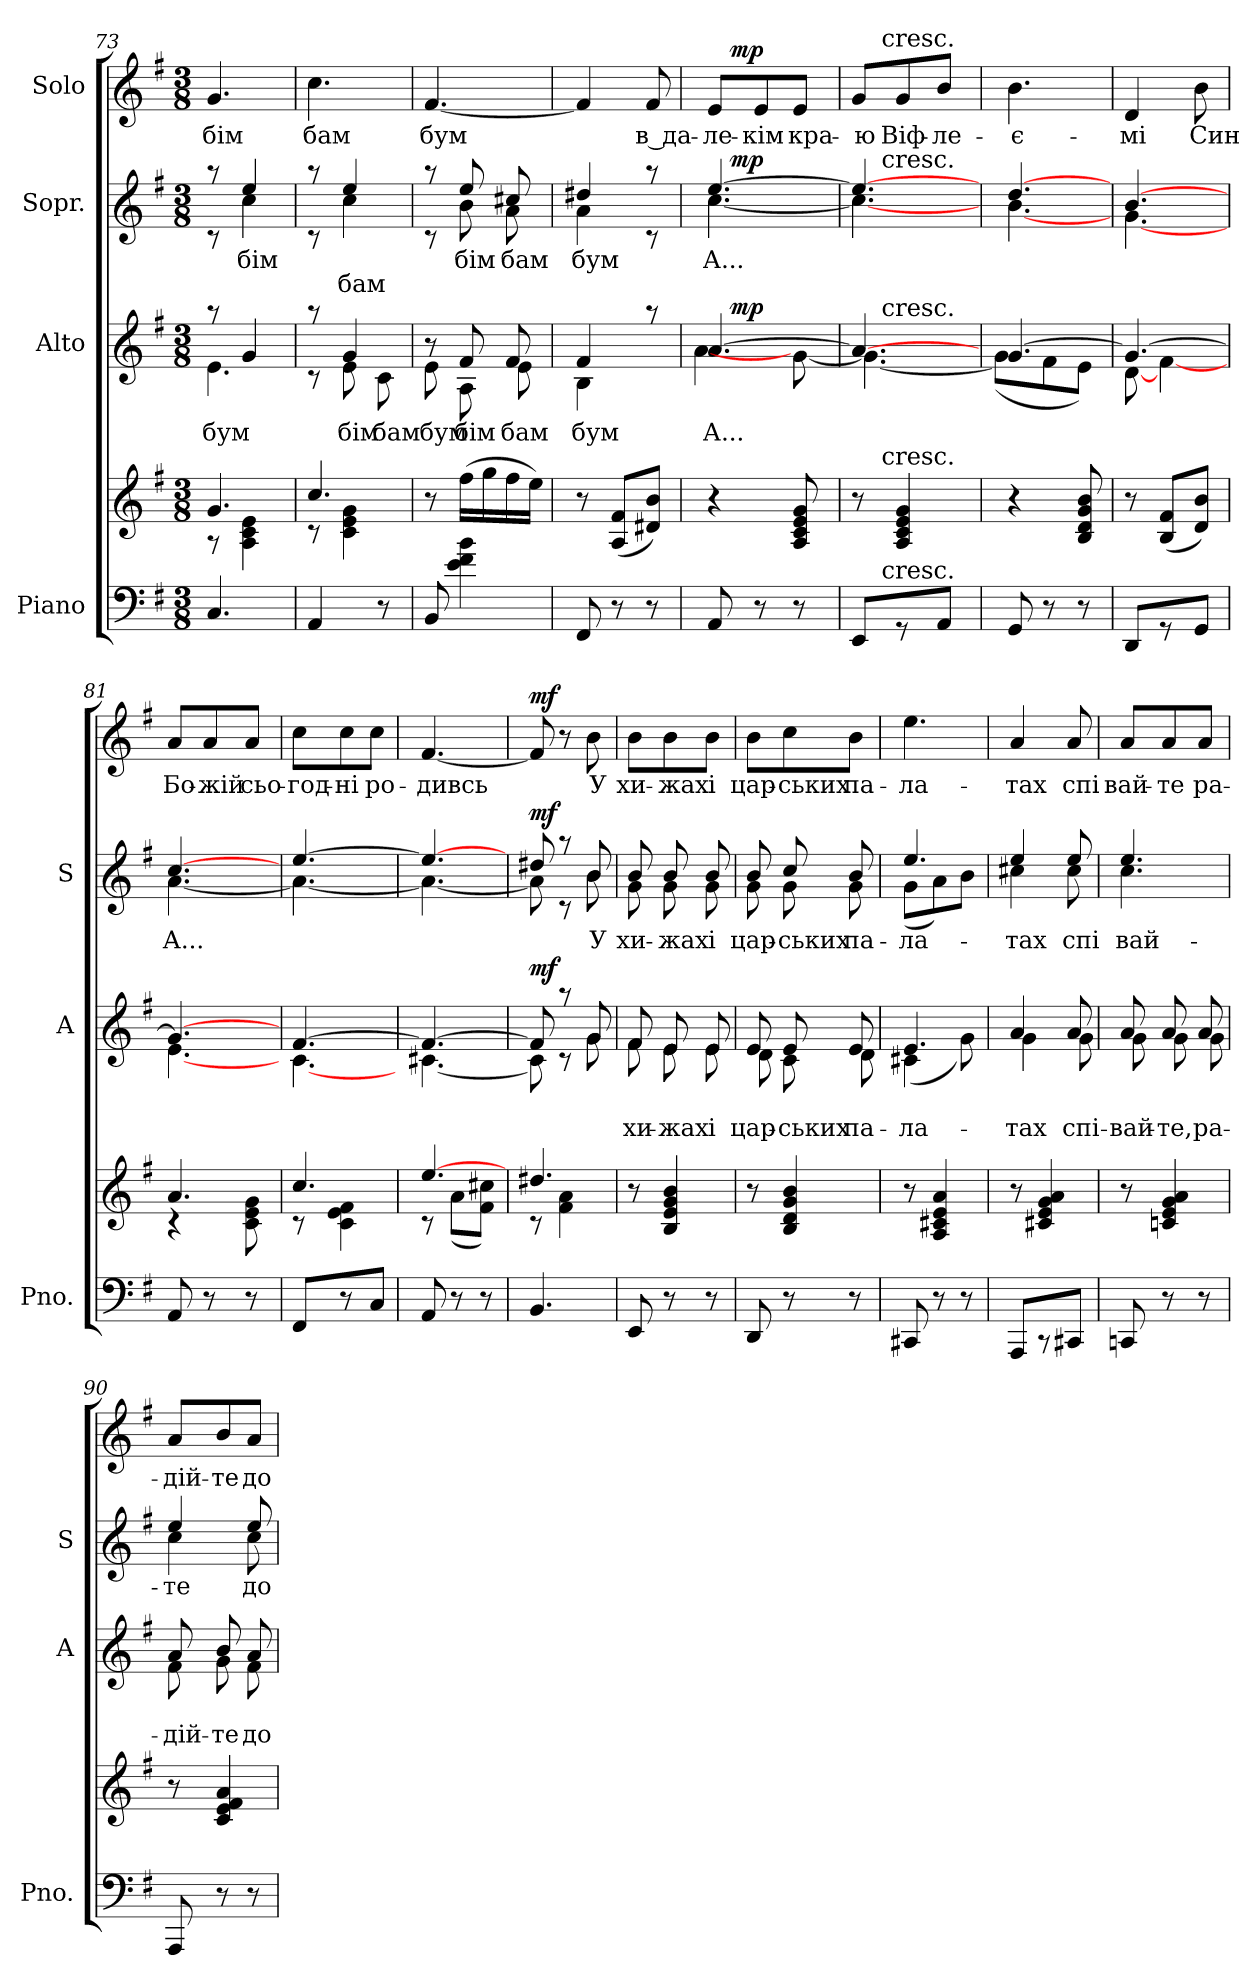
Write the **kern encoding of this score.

**kern	**kern	**dynam	**kern	**text	**text	**dynam	**kern	**text	**text	**dynam	**kern	**text	**dynam
*part4	*part4	*part4	*part3	*part3	*part3	*part3	*part2	*part2	*part2	*part2	*part1	*part1	*part1
*staff5	*staff4	*staff4/5	*staff3	*staff3	*staff3	*staff3	*staff2	*staff2	*staff2	*staff2	*staff1	*staff1	*staff1
*I"Piano	*	*	*I"Alto	*	*	*	*I"Sopr.	*	*	*	*I"Solo	*	*
*I'Pno.	*	*	*I'A	*	*	*	*I'S	*	*	*	*	*	*
!!LO:PB:g=z
*clefF4	*clefG2	*	*clefG2	*	*	*	*clefG2	*	*	*	*clefG2	*	*
*k[f#]	*k[f#]	*	*k[f#]	*	*	*	*k[f#]	*	*	*	*k[f#]	*	*
*e:	*e:	*	*e:	*	*	*	*e:	*	*	*	*e:	*	*
*M3/8	*M3/8	*	*M3/8	*	*	*	*M3/8	*	*	*	*M3/8	*	*
=73	=73	=73	=73	=73	=73	=73	=73	=73	=73	=73	=73	=73	=73
*	*^	*	*^	*	*	*	*	*	*	*	*	*	*
!	!	!	!	!	!	!LO:LY:b	!	!	!	!	!	!	!	!LO:LY:b	!
*	*	*	*	*	*	*	*	*	*^	*	*	*	*	*	*
4.C/	4.g/	8rA	.	8raa	4.e\	бум	.	.	8raa	8rc	.	.	.	4.g/	бім	.
!	!	!	!	!	!	!	!	!	!	!	!LO:LY:b	!	!	!	!	!
.	.	4A\ 4c\ 4e\	.	4g/	.	.	.	.	4ee/	4cc\	бім	.	.	.	.	.
=74	=74	=74	=74	=74	=74	=74	=74	=74	=74	=74	=74	=74	=74	=74	=74	=74
!	!	!	!	!	!	!	!	!	!	!	!	!	!	!	!LO:LY:b	!
4AA/	4.cc/	8rc	.	8raa	8rc	.	.	.	8raa	8rc	.	.	.	4.cc\	бам	.
!	!	!	!	!	!	!LO:LY:b	!	!	!	!	!	!LO:LY:b	!	!	!	!
.	.	4c\ 4e\ 4g\	.	4g/	8e\	бім	.	.	4ee/	4cc\	.	бам	.	.	.	.
!	!	!	!	!	!	!LO:LY:b	!	!	!	!	!	!	!	!	!	!
8r	.	.	.	.	8c\	бам	.	.	.	.	.	.	.	.	.	.
*	*v	*v	*	*	*	*	*	*	*	*	*	*	*	*	*	*
=75	=75	=75	=75	=75	=75	=75	=75	=75	=75	=75	=75	=75	=75	=75	=75
!	!	!	!	!	!LO:LY:b	!	!	!	!	!	!	!	!	!LO:LY:b	!
8BB/	8r	.	8ra	8e\	бум	.	.	8raa	8rc	.	.	.	[4.f#/	бум	.
!	!	!	!	!	!LO:LY:b	!	!	!	!	!LO:LY:b	!	!	!	!	!
4e\ 4f#\ 4b\	(>16ff#\LL	.	8f#/	8A\	бім	.	.	8ee/	8b\	бім	.	.	.	.	.
.	16gg\	.	.	.	.	.	.	.	.	.	.	.	.	.	.
!	!	!	!	!	!LO:LY:b	!	!	!	!	!LO:LY:b	!	!	!	!	!
.	16ff#\	.	8f#/	8e\	бам	.	.	8cc#X/	8a\	бам	.	.	.	.	.
.	16ee\JJ)	.	.	.	.	.	.	.	.	.	.	.	.	.	.
=76	=76	=76	=76	=76	=76	=76	=76	=76	=76	=76	=76	=76	=76	=76	=76
!	!	!	!	!	!LO:LY:b	!	!	!	!	!LO:LY:b	!	!	!	!	!
8FF#/	8r	.	4f#/	4B\	бум	.	.	4dd#X/	4a\	бум	.	.	4f#/]	.	.
8r	(<8A/ 8f#/L	.	.	.	.	.	.	.	.	.	.	.	.	.	.
!	!	!	!	!	!	!	!	!	!	!	!	!	!	!LO:LY:b	!
8r	8d#X/ 8b/J)	.	8raa	8ryy	.	.	.	8raa	8rc	.	.	.	8f#/	в да-	.
=77	=77	=77	=77	=77	=77	=77	=77	=77	=77	=77	=77	=77	=77	=77	=77
!	!	!	!	!	!LO:LY:b	!	!	!	!	!LO:LY:b	!	!	!	!LO:LY:b	!
*^	*^	*	*	*^	*	*	*	*	*^	*	*	*	*^	*	*
8AA/	16ryy	4r	16ryy	.	[>4.a/	[<4a\	16ryy	А...	.	.	[>4.ee/	[<4.cc\	16ryy	А...	.	.	8e/L	16ryy	-ле-	.
!	!	!	!	!LO:DY:a=2	!	!	!	!	!	!	!	!	!	!	!	!	!	!	!	!
!	!	!	!	!LO:DY:n=1:a	!	!	!	!	!	!LO:DY:a	!	!	!	!	!	!LO:DY:a	!	!	!	!LO:DY:a
.	4ryy	.	4ryy	mp mp	.	.	4ryy	.	.	mp	.	.	4ryy	.	.	mp	.	4ryy	.	mp
!	!	!	!	!	!	!	!	!	!	!	!	!	!	!	!	!	!	!	!LO:LY:b	!
8r	.	.	.	.	.	.	.	.	.	.	.	.	.	.	.	.	8e/	.	-кім	.
!	!	!	!	!	!	!	!	!	!	!	!	!	!	!	!	!	!	!	!LO:LY:b	!
8r	.	8A/ 8c/ 8e/ 8g/	.	.	.	[<8g\	.	.	.	.	.	.	.	.	.	.	8e/J	.	кра-	.
.	16ryy	.	16ryy	.	.	.	16ryy	.	.	.	.	.	16ryy	.	.	.	.	16ryy	.	.
=78	=78	=78	=78	=78	=78	=78	=78	=78	=78	=78	=78	=78	=78	=78	=78	=78	=78	=78	=78	=78
!	!	!	!	!	!	!	!	!	!	!	!	!	!	!	!	!	!	!	!LO:LY:b	!
8EE/L	16.ryy	8r	16.ryy	.	4.a/_	4.g\_	16.ryy	.	.	.	4.ee/_	4.cc\_	16.ryy	.	.	.	8g/L	16.ryy	-ю	.
!	!	!	!	!	!	!	!	!	!	!	!	!	!	!	!	!	!	!LO:TX:a:t=cresc.	!	!
!	!	!	!	!	!	!	!	!	!	!	!	!	!LO:TX:a:t=cresc.	!	!	!	!	!	!	!
!	!	!	!	!	!	!	!LO:TX:a:t=cresc.	!	!	!	!	!	!	!	!	!	!	!	!	!
!	!	!	!LO:TX:a:t=cresc.	!	!	!	!	!	!	!	!	!	!	!	!	!	!	!	!	!
!	!LO:TX:a:t=cresc.	!	!	!	!	!	!	!	!	!	!	!	!	!	!	!	!	!	!	!
.	4ryy	.	4ryy	.	.	.	4ryy	.	.	.	.	.	4ryy	.	.	.	.	4ryy	.	.
!	!	!	!	!	!	!	!	!	!	!	!	!	!	!	!	!	!	!	!LO:LY:b	!
8r	.	4A/ 4c/ 4e/ 4g/	.	.	.	.	.	.	.	.	.	.	.	.	.	.	8g/	.	Віф-	.
!	!	!	!	!	!	!	!	!	!	!	!	!	!	!	!	!	!	!	!LO:LY:b	!
8AA/J	.	.	.	.	.	.	.	.	.	.	.	.	.	.	.	.	8b/J	.	-ле-	.
.	32ryy	.	32ryy	.	.	.	32ryy	.	.	.	.	.	32ryy	.	.	.	.	32ryy	.	.
!!LO:LB:g=z
=79	=79	=79	=79	=79	=79	=79	=79	=79	=79	=79	=79	=79	=79	=79	=79	=79	=79	=79	=79	=79
!	!	!	!	!	!	!	!	!	!	!	!	!	!	!	!	!	!	!	!LO:LY:b	!
*v	*v	*	*	*	*	*v	*v	*	*	*	*	*v	*v	*	*	*	*v	*v	*	*
*	*v	*v	*	*	*	*	*	*	*	*	*	*	*	*	*	*
8GG/	4r	.	[>4.g/	(<8g\L]	.	.	.	[>4.dd/	[<4.b\	.	.	.	4.b\	-є-	.
8r	.	.	.	8f#\	.	.	.	.	.	.	.	.	.	.	.
8r	8B/ 8d/ 8g/ 8b/	.	.	8e\J)	.	.	.	.	.	.	.	.	.	.	.
=80	=80	=80	=80	=80	=80	=80	=80	=80	=80	=80	=80	=80	=80	=80	=80
!	!	!	!	!	!	!	!	!	!	!	!	!	!	!LO:LY:b	!
8DD/L	8r	.	4.g/_	[<8d\	.	.	.	[>4.b/	[<4.g\	.	.	.	4d/	-мі	.
8r	(<8B/ 8f#/L	.	.	[<4f#\	.	.	.	.	.	.	.	.	.	.	.
!	!	!	!	!	!	!	!	!	!	!	!	!	!	!LO:LY:b	!
8GG/J	8d/ 8b/J)	.	.	.	.	.	.	.	.	.	.	.	8b\	Син	.
=81	=81	=81	=81	=81	=81	=81	=81	=81	=81	=81	=81	=81	=81	=81	=81
*	*^	*	*	*	*	*	*	*	*	*	*	*	*	*	*
!	!	!	!	!	!	!	!	!	!	!	!LO:LY:b	!	!	!	!LO:LY:b	!
8AA/	4.a/	4rB	.	4.g/_	[<4.e\	.	.	.	[>4.cc/	[<4.a\	А...	.	.	8a/L	Бо-	.
!	!	!	!	!	!	!	!	!	!	!	!	!	!	!	!LO:LY:b	!
8r	.	.	.	.	.	.	.	.	.	.	.	.	.	8a/	-жій	.
!	!	!	!	!	!	!	!	!	!	!	!	!	!	!	!LO:LY:b	!
8r	.	8c\ 8e\ 8g\	.	.	.	.	.	.	.	.	.	.	.	8a/J	сьо-	.
=82	=82	=82	=82	=82	=82	=82	=82	=82	=82	=82	=82	=82	=82	=82	=82	=82
!	!	!	!	!	!	!	!	!	!	!	!	!	!	!	!LO:LY:b	!
8FF#/L	4.cc/	8rB	.	[>4.f#/	[<4.c\	.	.	.	[>4.ee/	4.a\_	.	.	.	8cc\L	-год-	.
!	!	!	!	!	!	!	!	!	!	!	!	!	!	!	!LO:LY:b	!
8r	.	4c\ 4e\ 4f#\	.	.	.	.	.	.	.	.	.	.	.	8cc\	-ні	.
!	!	!	!	!	!	!	!	!	!	!	!	!	!	!	!LO:LY:b	!
8C/J	.	.	.	.	.	.	.	.	.	.	.	.	.	8cc\J	ро-	.
=83	=83	=83	=83	=83	=83	=83	=83	=83	=83	=83	=83	=83	=83	=83	=83	=83
!	!	!	!	!	!	!	!	!	!	!	!	!	!	!	!LO:LY:b	!
8AA/	[>4.ee/	8rc	.	4.f#/_	[<4.c#X\	.	.	.	4.ee/_	4.a\_	.	.	.	[4.f#/	-дивсь	.
8r	.	(<8a\L	.	.	.	.	.	.	.	.	.	.	.	.	.	.
8r	.	8f#\ 8cc#X\J)	.	.	.	.	.	.	.	.	.	.	.	.	.	.
=84	=84	=84	=84	=84	=84	=84	=84	=84	=84	=84	=84	=84	=84	=84	=84	=84
!	!	!	!LO:DY:a=2	!	!	!	!	!	!	!	!	!	!	!	!	!
!	!	!	!LO:DY:n=1:a	!	!	!	!	!LO:DY:a	!	!	!	!	!LO:DY:a	!	!	!LO:DY:a
4.BB/	4.dd#X/	8rc	mf mf	8f#/]	8c#\]	.	.	mf	8dd#X/	8a\]	.	.	mf	8f#/]	.	mf
.	.	4f#\ 4a\	.	8raa	8rc	.	.	.	8raa	8rc	.	.	.	8r	.	.
!	!	!	!	!	!	!	!	!	!	!	!LO:LY:b	!	!	!	!LO:LY:b	!
.	.	.	.	8g/	8g\	.	.	.	8b/	8b\	У	.	.	8b\	У	.
*	*v	*v	*	*	*	*	*	*	*	*	*	*	*	*	*	*
!!LO:PB:g=z
=85	=85	=85	=85	=85	=85	=85	=85	=85	=85	=85	=85	=85	=85	=85	=85
!	!	!	!	!	!	!LO:LY:b	!	!	!	!LO:LY:b	!	!	!	!LO:LY:b	!
8EE/	8r	.	8f#/	8f#\	.	хи-	.	8b/	8g\	хи-	.	.	8b\L	хи-	.
!	!	!	!	!	!	!LO:LY:b	!	!	!	!LO:LY:b	!	!	!	!LO:LY:b	!
8r	4B/ 4e/ 4g/ 4b/	.	8e/	8e\	.	-жах	.	8b/	8g\	-жах	.	.	8b\	-жах	.
!	!	!	!	!	!	!LO:LY:b	!	!	!	!LO:LY:b	!	!	!	!LO:LY:b	!
8r	.	.	8e/	8e\	.	і	.	8b/	8g\	і	.	.	8b\J	і	.
=86	=86	=86	=86	=86	=86	=86	=86	=86	=86	=86	=86	=86	=86	=86	=86
!	!	!	!	!	!	!LO:LY:b	!	!	!	!LO:LY:b	!	!	!	!LO:LY:b	!
8DD/	8r	.	8e/	8d\	.	цар-	.	8b/	8g\	цар-	.	.	8b\L	цар-	.
!	!	!	!	!	!	!LO:LY:b	!	!	!	!LO:LY:b	!	!	!	!LO:LY:b	!
8r	4B/ 4d/ 4g/ 4b/	.	8e/	8c\	.	-ських	.	8cc/	8g\	-ських	.	.	8cc\	-ських	.
!	!	!	!	!	!	!LO:LY:b	!	!	!	!LO:LY:b	!	!	!	!LO:LY:b	!
8r	.	.	8e/	8d\	.	па-	.	8b/	8g\	па-	.	.	8b\J	па-	.
=87	=87	=87	=87	=87	=87	=87	=87	=87	=87	=87	=87	=87	=87	=87	=87
!	!	!	!	!	!	!LO:LY:b	!	!	!	!LO:LY:b	!	!	!	!LO:LY:b	!
8CC#X/	8r	.	4.e/	(<4c#X\	.	-ла-	.	4.ee/	(<8g\L	-ла-	.	.	4.ee\	-ла-	.
8r	4A/ 4c#X/ 4e/ 4a/	.	.	.	.	.	.	.	8a\)	.	.	.	.	.	.
8r	.	.	.	8g\)	.	.	.	.	8b\J	.	.	.	.	.	.
=88	=88	=88	=88	=88	=88	=88	=88	=88	=88	=88	=88	=88	=88	=88	=88
!	!	!	!	!	!	!LO:LY:b	!	!	!	!LO:LY:b	!	!	!	!LO:LY:b	!
8AAA/L	8r	.	4a/	4g\	.	-тах	.	4ee/	4cc#X\	-тах	.	.	4a/	-тах	.
8r	4c#X/ 4e/ 4g/ 4a/	.	.	.	.	.	.	.	.	.	.	.	.	.	.
!	!	!	!	!	!	!LO:LY:b	!	!	!	!LO:LY:b	!	!	!	!LO:LY:b	!
8CC#X/J	.	.	8a/	8g\	.	спі-	.	8ee/	8cc#\	спі	.	.	8a/	спі	.
=89	=89	=89	=89	=89	=89	=89	=89	=89	=89	=89	=89	=89	=89	=89	=89
!	!	!	!	!	!	!LO:LY:b	!	!	!	!LO:LY:b	!	!	!	!LO:LY:b	!
8CCn/	8r	.	8a/	8g\	.	-вай-	.	4.ee/	4.cc\	вай-	.	.	8a/L	вай-	.
!	!	!	!	!	!	!LO:LY:b	!	!	!	!	!	!	!	!LO:LY:b	!
8r	4cni/ 4e/ 4g/ 4a/	.	8a/	8g\	.	-те,	.	.	.	.	.	.	8a/	-те	.
!	!	!	!	!	!	!LO:LY:b	!	!	!	!	!	!	!	!LO:LY:b	!
8r	.	.	8a/	8g\	.	ра-	.	.	.	.	.	.	8a/J	ра-	.
=90	=90	=90	=90	=90	=90	=90	=90	=90	=90	=90	=90	=90	=90	=90	=90
!	!	!	!	!	!	!LO:LY:b	!	!	!	!LO:LY:b	!	!	!	!LO:LY:b	!
8AAA/	8r	.	8a/	8f#\	.	-дій-	.	4ee/	4cc\	-те	.	.	8a/L	-дій-	.
!	!	!	!	!	!	!LO:LY:b	!	!	!	!	!	!	!	!LO:LY:b	!
8r	4c/ 4e/ 4f#/ 4a/	.	8b/	8g\	.	-те	.	.	.	.	.	.	8b/	-те	.
!	!	!	!	!	!	!LO:LY:b	!	!	!	!LO:LY:b	!	!	!	!LO:LY:b	!
8r	.	.	8a/	8f#\	.	до	.	8ee/	8cc\	до	.	.	8a/J	до	.
*	*	*	*v	*v	*	*	*	*	*	*	*	*	*	*	*
*	*	*	*	*	*	*	*v	*v	*	*	*	*	*	*
=	=	=	=	=	=	=	=	=	=	=	=	=	=
*-	*-	*-	*-	*-	*-	*-	*-	*-	*-	*-	*-	*-	*-
